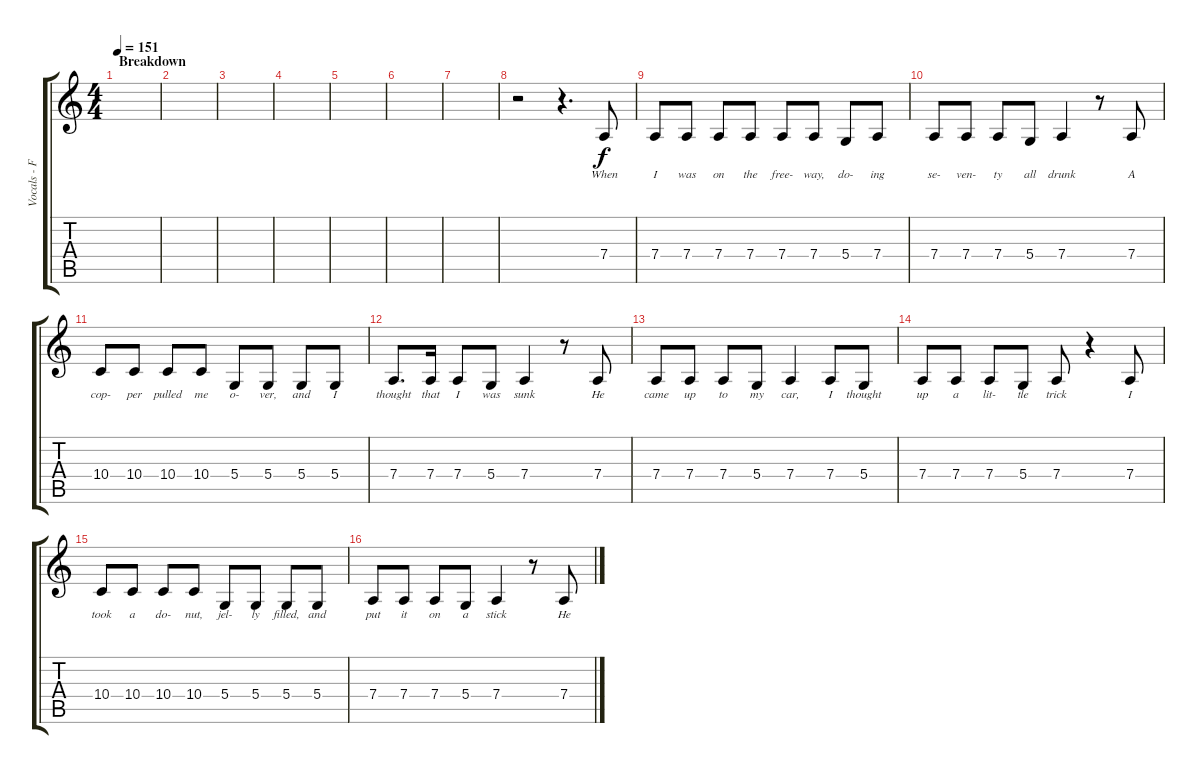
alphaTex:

\track ("Vocals - Fat Mike" "Vocals - F") {instrument oboe}
\staff {score tabs}
\tuning (E4 B3 G3 D3 A2 E2) {hide}
\ts (4 4)
\section ("" "Breakdown")
\tempo 151
\clef g2
\ks c
|
|
|
|
|
|
|
r.2 r.4{d} 7.4.8{lyrics (0 "When") lyrics (1 "") lyrics (2 "") lyrics (3 "") lyrics (4 "") dy f volume 10 instrument choiraahs} |
7.4.8{lyrics (0 "I") lyrics (1 "") lyrics (2 "") lyrics (3 "") lyrics (4 "")} 7.4.8{lyrics (0 "was") lyrics (1 "") lyrics (2 "") lyrics (3 "") lyrics (4 "")} 7.4.8{lyrics (0 "on") lyrics (1 "") lyrics (2 "") lyrics (3 "") lyrics (4 "")} 7.4.8{lyrics (0 "the") lyrics (1 "") lyrics (2 "") lyrics (3 "") lyrics (4 "")} 7.4.8{lyrics (0 "free-") lyrics (1 "") lyrics (2 "") lyrics (3 "") lyrics (4 "")} 7.4.8{lyrics (0 "way,") lyrics (1 "") lyrics (2 "") lyrics (3 "") lyrics (4 "")} 5.4.8{lyrics (0 "do-") lyrics (1 "") lyrics (2 "") lyrics (3 "") lyrics (4 "")} 7.4.8{lyrics (0 "ing") lyrics (1 "") lyrics (2 "") lyrics (3 "") lyrics (4 "")} |
7.4.8{lyrics (0 "se-") lyrics (1 "") lyrics (2 "") lyrics (3 "") lyrics (4 "")} 7.4.8{lyrics (0 "ven-") lyrics (1 "") lyrics (2 "") lyrics (3 "") lyrics (4 "")} 7.4.8{lyrics (0 "ty") lyrics (1 "") lyrics (2 "") lyrics (3 "") lyrics (4 "")} 5.4.8{lyrics (0 "all") lyrics (1 "") lyrics (2 "") lyrics (3 "") lyrics (4 "")} 7.4.4{lyrics (0 "drunk") lyrics (1 "") lyrics (2 "") lyrics (3 "") lyrics (4 "")} r.8 7.4.8{lyrics (0 "A") lyrics (1 "") lyrics (2 "") lyrics (3 "") lyrics (4 "")} |
10.4.8{lyrics (0 "cop-") lyrics (1 "") lyrics (2 "") lyrics (3 "") lyrics (4 "")} 10.4.8{lyrics (0 "per") lyrics (1 "") lyrics (2 "") lyrics (3 "") lyrics (4 "")} 10.4.8{lyrics (0 "pulled") lyrics (1 "") lyrics (2 "") lyrics (3 "") lyrics (4 "")} 10.4.8{lyrics (0 "me") lyrics (1 "") lyrics (2 "") lyrics (3 "") lyrics (4 "")} 5.4.8{lyrics (0 "o-") lyrics (1 "") lyrics (2 "") lyrics (3 "") lyrics (4 "")} 5.4.8{lyrics (0 "ver,") lyrics (1 "") lyrics (2 "") lyrics (3 "") lyrics (4 "")} 5.4.8{lyrics (0 "and") lyrics (1 "") lyrics (2 "") lyrics (3 "") lyrics (4 "")} 5.4.8{lyrics (0 "I") lyrics (1 "") lyrics (2 "") lyrics (3 "") lyrics (4 "")} |
7.4.8{d lyrics (0 "thought") lyrics (1 "") lyrics (2 "") lyrics (3 "") lyrics (4 "")} 7.4.16{lyrics (0 "that") lyrics (1 "") lyrics (2 "") lyrics (3 "") lyrics (4 "")} 7.4.8{lyrics (0 "I") lyrics (1 "") lyrics (2 "") lyrics (3 "") lyrics (4 "")} 5.4.8{lyrics (0 "was") lyrics (1 "") lyrics (2 "") lyrics (3 "") lyrics (4 "")} 7.4.4{lyrics (0 "sunk") lyrics (1 "") lyrics (2 "") lyrics (3 "") lyrics (4 "")} r.8 7.4.8{lyrics (0 "He") lyrics (1 "") lyrics (2 "") lyrics (3 "") lyrics (4 "")} |
7.4.8{lyrics (0 "came") lyrics (1 "") lyrics (2 "") lyrics (3 "") lyrics (4 "")} 7.4.8{lyrics (0 "up") lyrics (1 "") lyrics (2 "") lyrics (3 "") lyrics (4 "")} 7.4.8{lyrics (0 "to") lyrics (1 "") lyrics (2 "") lyrics (3 "") lyrics (4 "")} 5.4.8{lyrics (0 "my") lyrics (1 "") lyrics (2 "") lyrics (3 "") lyrics (4 "")} 7.4.4{lyrics (0 "car,") lyrics (1 "") lyrics (2 "") lyrics (3 "") lyrics (4 "")} 7.4.8{lyrics (0 "I") lyrics (1 "") lyrics (2 "") lyrics (3 "") lyrics (4 "")} 5.4.8{lyrics (0 "thought") lyrics (1 "") lyrics (2 "") lyrics (3 "") lyrics (4 "")} |
7.4.8{lyrics (0 "up") lyrics (1 "") lyrics (2 "") lyrics (3 "") lyrics (4 "")} 7.4.8{lyrics (0 "a") lyrics (1 "") lyrics (2 "") lyrics (3 "") lyrics (4 "")} 7.4.8{lyrics (0 "lit-") lyrics (1 "") lyrics (2 "") lyrics (3 "") lyrics (4 "")} 5.4.8{lyrics (0 "tle") lyrics (1 "") lyrics (2 "") lyrics (3 "") lyrics (4 "")} 7.4.8{lyrics (0 "trick") lyrics (1 "") lyrics (2 "") lyrics (3 "") lyrics (4 "")} r.4 7.4.8{lyrics (0 "I") lyrics (1 "") lyrics (2 "") lyrics (3 "") lyrics (4 "")} |
10.4.8{lyrics (0 "took") lyrics (1 "") lyrics (2 "") lyrics (3 "") lyrics (4 "")} 10.4.8{lyrics (0 "a") lyrics (1 "") lyrics (2 "") lyrics (3 "") lyrics (4 "")} 10.4.8{lyrics (0 "do-") lyrics (1 "") lyrics (2 "") lyrics (3 "") lyrics (4 "")} 10.4.8{lyrics (0 "nut,") lyrics (1 "") lyrics (2 "") lyrics (3 "") lyrics (4 "")} 5.4.8{lyrics (0 "jel-") lyrics (1 "") lyrics (2 "") lyrics (3 "") lyrics (4 "")} 5.4.8{lyrics (0 "ly") lyrics (1 "") lyrics (2 "") lyrics (3 "") lyrics (4 "")} 5.4.8{lyrics (0 "filled,") lyrics (1 "") lyrics (2 "") lyrics (3 "") lyrics (4 "")} 5.4.8{lyrics (0 "and") lyrics (1 "") lyrics (2 "") lyrics (3 "") lyrics (4 "")} |
7.4.8{lyrics (0 "put") lyrics (1 "") lyrics (2 "") lyrics (3 "") lyrics (4 "")} 7.4.8{lyrics (0 "it") lyrics (1 "") lyrics (2 "") lyrics (3 "") lyrics (4 "")} 7.4.8{lyrics (0 "on") lyrics (1 "") lyrics (2 "") lyrics (3 "") lyrics (4 "")} 5.4.8{lyrics (0 "a") lyrics (1 "") lyrics (2 "") lyrics (3 "") lyrics (4 "")} 7.4.4{lyrics (0 "stick") lyrics (1 "") lyrics (2 "") lyrics (3 "") lyrics (4 "")} r.8 7.4.8{lyrics (0 "He") lyrics (1 "") lyrics (2 "") lyrics (3 "") lyrics (4 "") volume 16}
